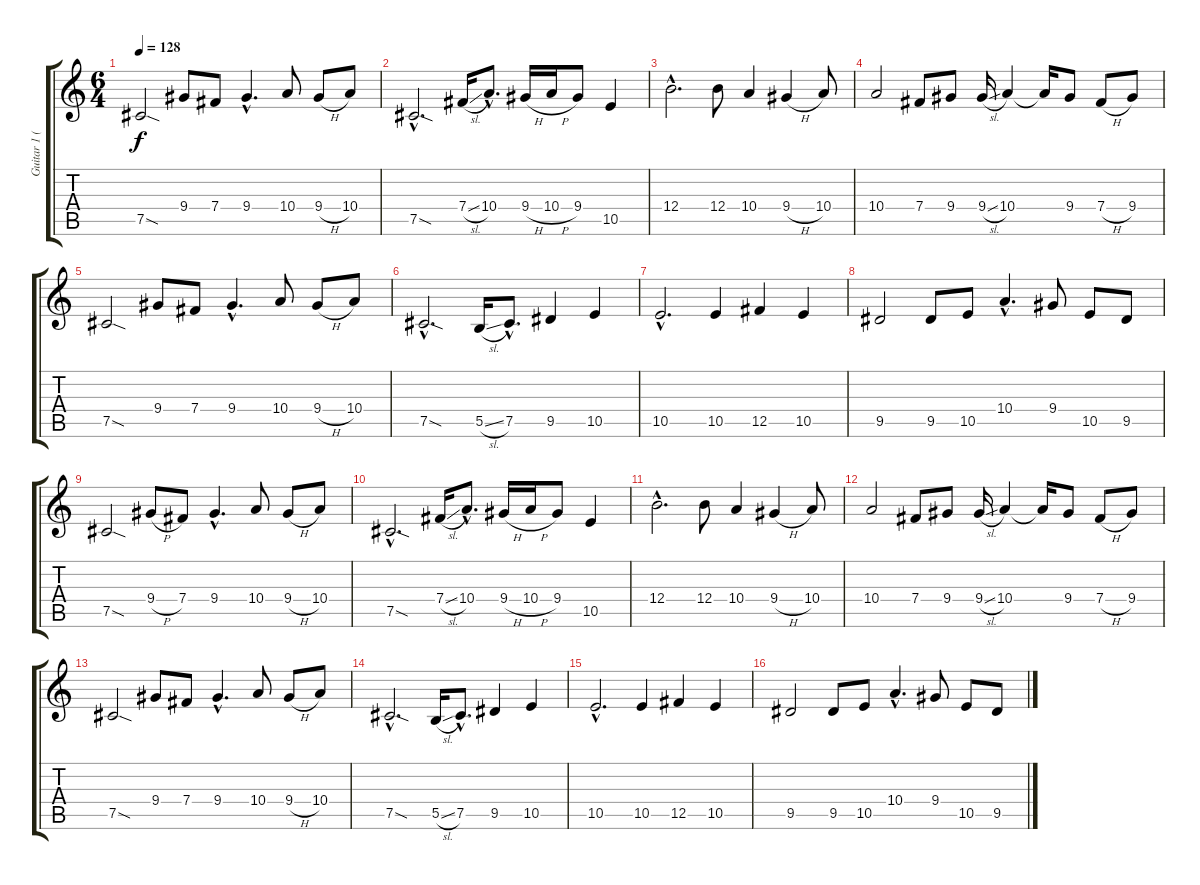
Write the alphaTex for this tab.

\track ("Guitar 1 (Distortion)" "Guitar 1 (") {instrument distortionguitar}
\staff {score tabs}
\tuning (Db4 Ab3 E3 B2 Gb2 Db2) {hide}
\ts (6 4)
\tempo 128
\clef g2
\ks c
7.5{sod}.2{dy f instrument distortionguitar} 9.4.8 7.4.8 9.4{hac}.4{d} 10.4.8 9.4{h}.8 10.4.8 |
7.5{sod hac}.2{d} 7.4{sl}.16 10.4{hac}.8{d} 9.4{h}.16 10.4{h}.16 9.4.8 10.5.4 |
12.4{hac}.2{d} 12.4.8 10.4.4 9.4{h}.4 10.4.8 |
10.4.2 7.4.8 9.4.8 9.4{sl}.16 10.4.4 10.4{t}.16 9.4.8 7.4{h}.8 9.4.8 |
7.5{sod}.2 9.4.8 7.4.8 9.4{hac}.4{d} 10.4.8 9.4{h}.8 10.4.8 |
7.5{sod hac}.2{d} 5.5{sl}.16 7.5{hac}.8{d} 9.5.4 10.5.4 |
10.5{hac}.2{d} 10.5.4 12.5.4 10.5.4 |
9.5.2 9.5.8 10.5.8 10.4{hac}.4{d} 9.4.8 10.5.8 9.5.8 |
7.5{sod}.2 9.4{h}.8 7.4.8 9.4{hac}.4{d} 10.4.8 9.4{h}.8 10.4.8 |
7.5{sod hac}.2{d} 7.4{sl}.16 10.4{hac}.8{d} 9.4{h}.16 10.4{h}.16 9.4.8 10.5.4 |
12.4{hac}.2{d} 12.4.8 10.4.4 9.4{h}.4 10.4.8 |
10.4.2 7.4.8 9.4.8 9.4{sl}.16 10.4.4 10.4{t}.16 9.4.8 7.4{h}.8 9.4.8 |
7.5{sod}.2 9.4.8 7.4.8 9.4{hac}.4{d} 10.4.8 9.4{h}.8 10.4.8 |
7.5{sod hac}.2{d} 5.5{sl}.16 7.5{hac}.8{d} 9.5.4 10.5.4 |
10.5{hac}.2{d} 10.5.4 12.5.4 10.5.4 |
9.5.2 9.5.8 10.5.8 10.4{hac}.4{d} 9.4.8 10.5.8 9.5.8
